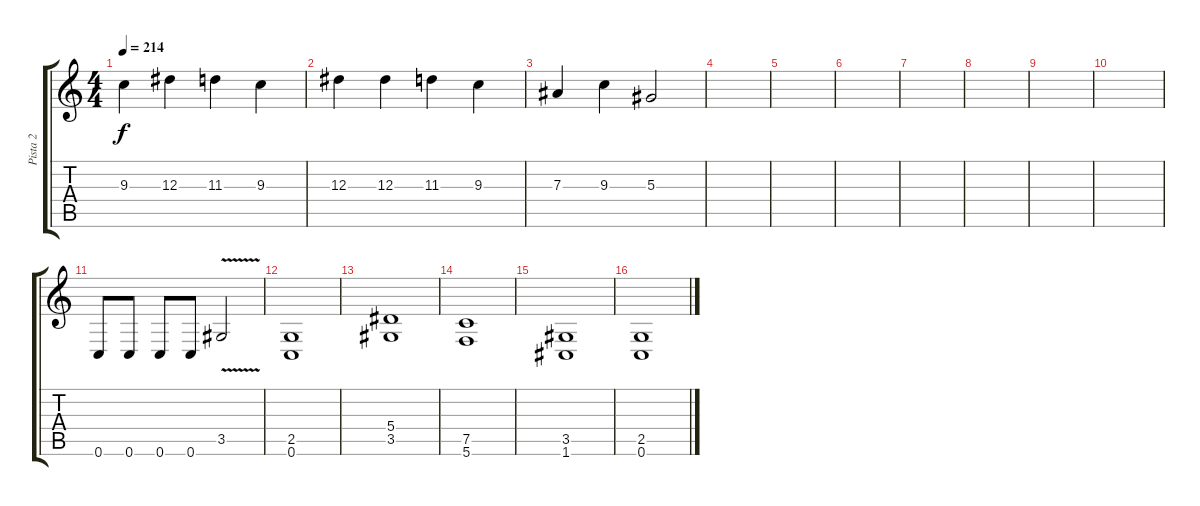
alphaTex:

\track ("Pista 2" "Pista 2") {instrument distortionguitar}
\staff {score tabs}
\tuning (C4 G3 Eb3 Bb2 F2 C2) {hide}
\ts (4 4)
\tempo 214
\clef g2
\ks c
9.3.4{dy f} 12.3.4 11.3.4 9.3.4 |
12.3.4 12.3.4 11.3.4 9.3.4 |
7.3.4 9.3.4 5.3.2 |
|
|
|
|
|
|
|
0.6.8 0.6.8 0.6.8 0.6.8 3.5{v}.2 |
(2.5 0.6).1 |
(5.4 3.5).1 |
(7.5 5.6).1 |
(3.5 1.6).1 |
(2.5 0.6).1
